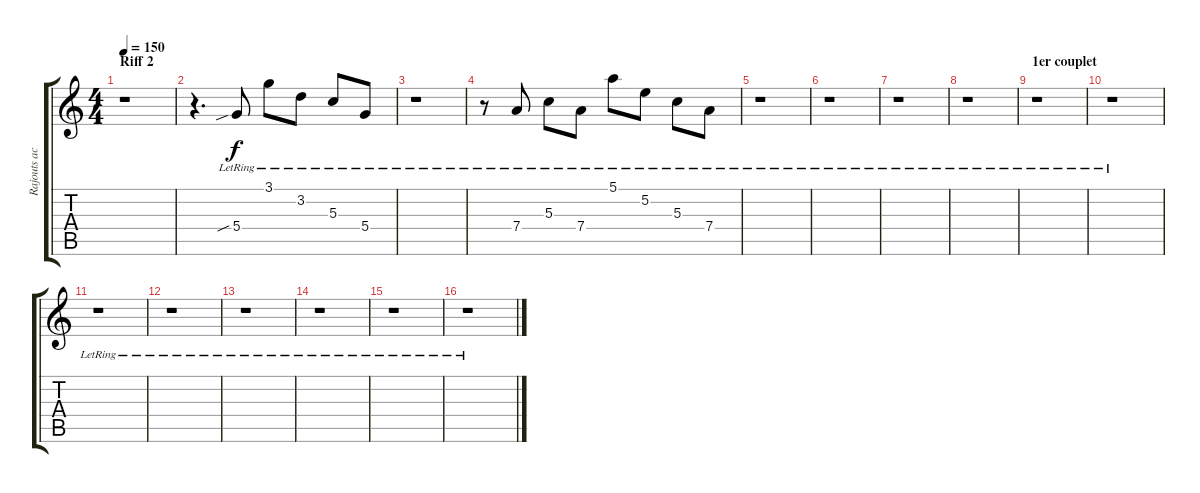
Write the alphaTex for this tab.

\track ("Rajouts acoustiques" "Rajouts ac") {instrument acousticguitarnylon}
\staff {score tabs}
\tuning (E4 B3 G3 D3 A2 E2) {hide}
\ts (4 4)
\section ("" "Riff 2")
\tempo 150
\clef g2
\ks c
r.1{dy f} |
r.4{d} 5.4{sib lr}.8 3.1{lr}.8 3.2{lr}.8 5.3{lr}.8 5.4{lr}.8 |
r.1 |
r.8 7.4{lr}.8 5.3{lr}.8 7.4{lr}.8 5.1{lr}.8 5.2{lr}.8 5.3{lr}.8 7.4{lr}.8 |
r.1 |
r.1 |
r.1 |
r.1 |
\section ("" "1er couplet")
r.1 |
r.1 |
r.1 |
r.1 |
r.1 |
r.1 |
r.1 |
r.1
